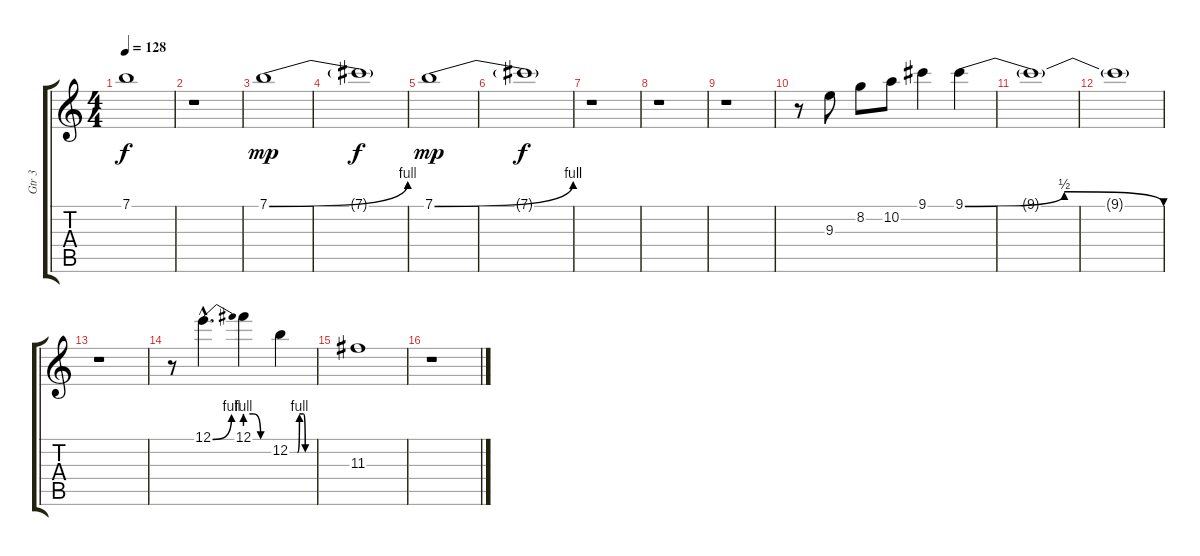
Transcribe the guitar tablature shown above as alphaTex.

\track ("Gtr 3" "Gtr 3") {instrument distortionguitar}
\staff {score tabs}
\tuning (E4 B3 G3 D3 A2 E2) {hide}
\ts (4 4)
\tempo 128
\clef g2
\ks c
7.1{t}.1{dy f} |
r.1 |
7.1{be (bend 0 0 60 4)}.1{dy mp} |
7.1{t}.1{dy f} |
7.1{be (bend 0 0 60 4)}.1{dy mp} |
7.1{t}.1{dy f} |
r.1 |
r.1 |
r.1 |
r.8 9.3.8 8.2.8 10.2.8 9.1.4 9.1{be (bendrelease 0 0 10 2 10 2 60 0)}.4 |
9.1{t}.1{volume 0} |
9.1{t}.1 |
r.1{volume 15} |
r.8 12.1{be (bend 0 0 60 4) hac}.4{d} 12.1{be (custom 0 4 20 4 40 0 60 0)}.4 12.2{be (custom 0 0 20 0 25 4 35 4 40 0 60 0)}.4 |
11.3.1 |
r.1
